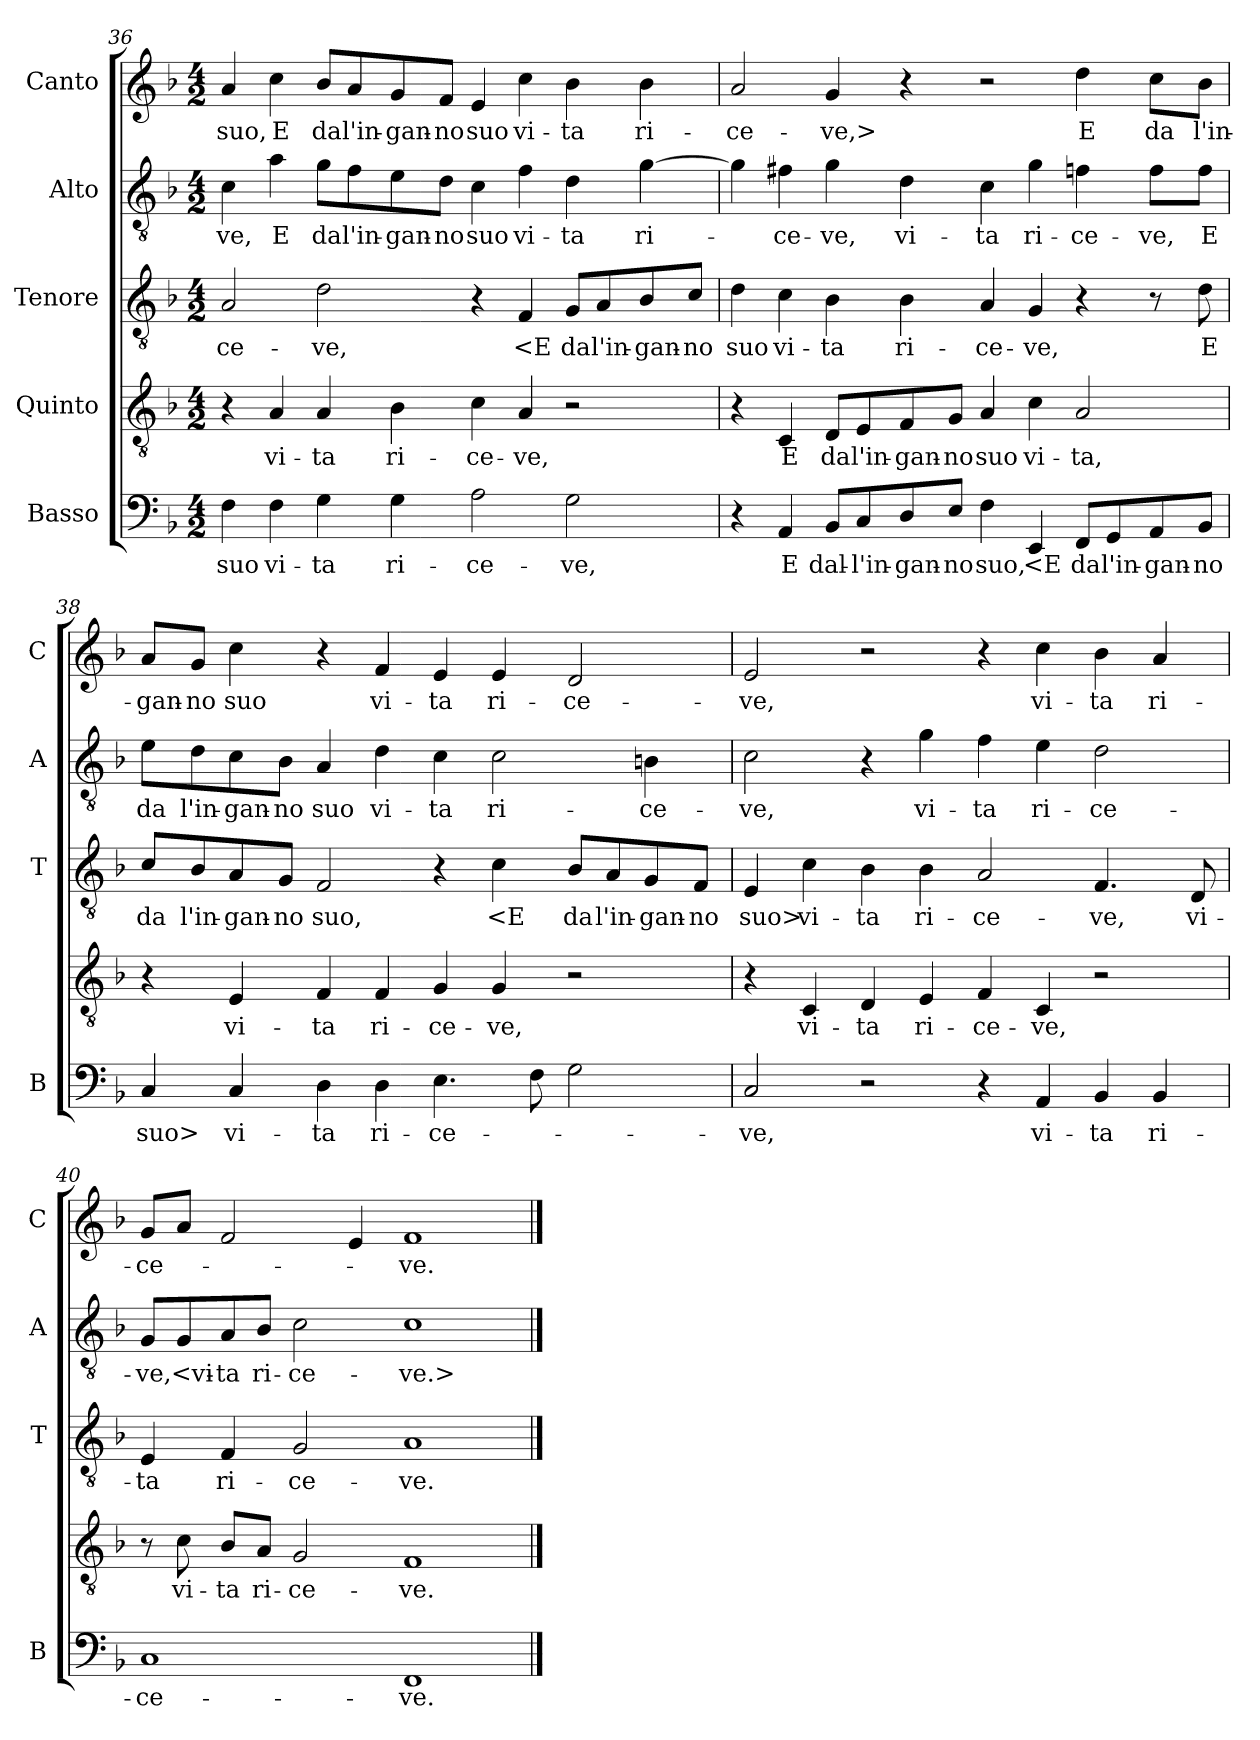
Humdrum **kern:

**kern	**text	**kern	**text	**kern	**text	**kern	**text	**kern	**text
*part5	*part5	*part4	*part4	*part3	*part3	*part2	*part2	*part1	*part1
*staff5	*staff5	*staff4	*staff4	*staff3	*staff3	*staff2	*staff2	*staff1	*staff1
*I"Basso	*	*I"Quinto	*	*I"Tenore	*	*I"Alto	*	*I"Canto	*
*I'B	*	*	*	*I'T	*	*I'A	*	*I'C	*
*clefF4	*	*clefGv2	*	*clefGv2	*	*clefGv2	*	*clefG2	*
*k[b-]	*	*k[b-]	*	*k[b-]	*	*k[b-]	*	*k[b-]	*
*F:	*	*F:	*	*F:	*	*F:	*	*F:	*
*M4/2	*	*M4/2	*	*M4/2	*	*M4/2	*	*M4/2	*
=36	=36	=36	=36	=36	=36	=36	=36	=36	=36
4F	suo	4r	.	2A	-ce-	4c	-ve,	4a	suo,
4F	vi-	4A	vi-	.	.	4a	E	4cc	E
4G	-ta	4A	-ta	2d	-ve,	8gL	da	8b-L	da
.	.	.	.	.	.	8f	l'in-	8a	l'in-
4G	ri-	4B-	ri-	.	.	8e	-gan-	8g	-gan-
.	.	.	.	.	.	8dJ	-no	8fJ	-no
2A	-ce-	4c	-ce-	4r	.	4c	suo	4e	suo
.	.	4A	-ve,	4F	<E	4f	vi-	4cc	vi-
2G	-ve,	2r	.	8GL	da	4d	-ta	4b-	-ta
.	.	.	.	8A	l'in-	.	.	.	.
.	.	.	.	8B-	-gan-	[4g	ri-	4b-	ri-
.	.	.	.	8cJ	-no	.	.	.	.
=37	=37	=37	=37	=37	=37	=37	=37	=37	=37
4r	.	4r	.	4d	suo	4g]	.	2a	-ce-
4AA	E	4C	E	4c	vi-	4f#X	-ce-	.	.
8BB-L	dal-	8DL	da	4B-	-ta	4g	-ve,	4g	-ve,>
8C	-l'in-	8E	l'in-	.	.	.	.	.	.
8D	-gan-	8F	-gan-	4B-	ri-	4d	vi-	4r	.
8EJ	-no	8GJ	-no	.	.	.	.	.	.
4F	suo,	4A	suo	4A	-ce-	4c	-ta	2r	.
4EE	<E	4c	vi-	4G	-ve,	4g	ri-	.	.
8FFL	da	2A	-ta,	4r	.	4fn	-ce-	4dd	E
8GG	l'in-	.	.	.	.	.	.	.	.
8AA	-gan-	.	.	8r	.	8fL	-ve,	8ccL	da
8BB-J	-no	.	.	8d	E	8fJ	E	8b-J	l'in-
=38	=38	=38	=38	=38	=38	=38	=38	=38	=38
4C	suo>	4r	.	8cL	da	8eL	da	8aL	-gan-
.	.	.	.	8B-	l'in-	8d	l'in-	8gJ	-no
4C	vi-	4E	vi-	8A	-gan-	8c	-gan-	4cc	suo
.	.	.	.	8GJ	-no	8B-J	-no	.	.
4D	-ta	4F	-ta	2F	suo,	4A	suo	4r	.
4D	ri-	4F	ri-	.	.	4d	vi-	4f	vi-
4.E	-ce-	4G	-ce-	4r	.	4c	-ta	4e	-ta
.	.	4G	-ve,	4c	<E	2c	ri-	4e	ri-
8F	.	.	.	.	.	.	.	.	.
2G	.	2r	.	8B-L	da	.	.	2d	-ce-
.	.	.	.	8A	l'in-	.	.	.	.
.	.	.	.	8G	-gan-	4Bn	-ce-	.	.
.	.	.	.	8FJ	-no	.	.	.	.
=39	=39	=39	=39	=39	=39	=39	=39	=39	=39
2C	-ve,	4r	.	4E	suo>	2c	-ve,	2e	-ve,
.	.	4C	vi-	4c	vi-	.	.	.	.
2r	.	4D	-ta	4B-	-ta	4r	.	2r	.
.	.	4E	ri-	4B-	ri-	4g	vi-	.	.
4r	.	4F	-ce-	2A	-ce-	4f	-ta	4r	.
4AA	vi-	4C	-ve,	.	.	4e	ri-	4cc	vi-
4BB-	-ta	2r	.	4.F	-ve,	2d	-ce-	4b-	-ta
4BB-	ri-	.	.	.	.	.	.	4a	ri-
.	.	.	.	8D	vi-	.	.	.	.
=40	=40	=40	=40	=40	=40	=40	=40	=40	=40
1C	-ce-	8r	.	4E	-ta	8GL	-ve,	8gL	-ce-
.	.	8c	vi-	.	.	8G	<vi-	8aJ	.
.	.	8B-L	-ta	4F	ri-	8A	-ta	2f	.
.	.	8AJ	ri-	.	.	8B-J	ri-	.	.
.	.	2G	-ce-	2G	-ce-	2c	-ce-	.	.
.	.	.	.	.	.	.	.	4e	.
1FF	-ve.	1F	-ve.	1A	-ve.	1c	-ve.>	1f	-ve.
==	==	==	==	==	==	==	==	==	==
*-	*-	*-	*-	*-	*-	*-	*-	*-	*-
